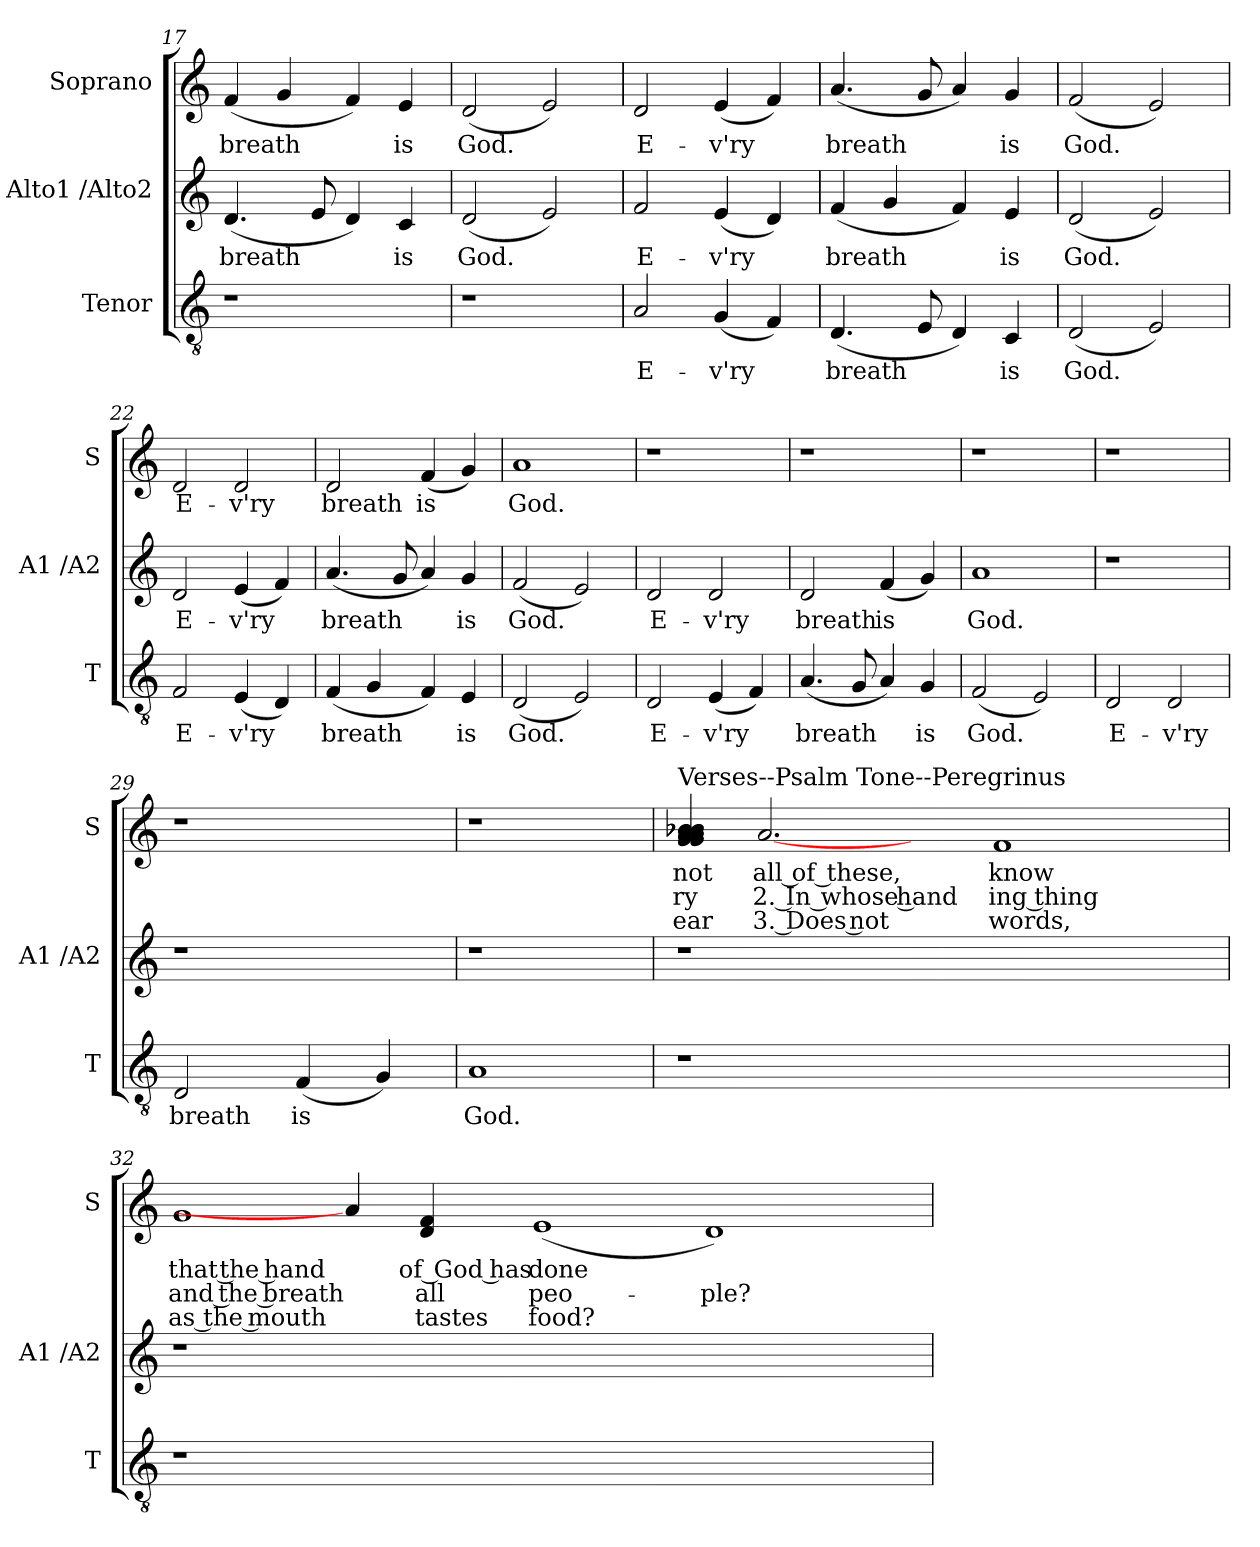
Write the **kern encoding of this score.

**kern	**text	**kern	**text	**kern	**text	**text	**text
*part3	*part3	*part2	*part2	*part1	*part1	*part1	*part1
*staff3	*staff3	*staff2	*staff2	*staff1	*staff1	*staff1	*staff1
*I"Tenor	*	*I"Alto1 /Alto2	*	*I"Soprano	*	*	*
*I'T	*	*I'A1 /A2	*	*I'S	*	*	*
*clefGv2	*	*clefG2	*	*clefG2	*	*	*
*k[]	*	*k[]	*	*k[]	*	*	*
*C:	*	*C:	*	*C:	*	*	*
=17	=17	=17	=17	=17	=17	=17	=17
!	!	!	!LO:LY:b	!	!LO:LY:b	!	!
1r	.	(4.d/	breath	(<4f/	breath	.	.
.	.	.	.	4g/	.	.	.
.	.	8e/	.	.	.	.	.
.	.	4d/)	.	4f/)	.	.	.
!	!	!	!LO:LY:b	!	!LO:LY:b	!	!
.	.	4c/	is	4e/	is	.	.
=18	=18	=18	=18	=18	=18	=18	=18
!	!	!	!LO:LY:b	!	!LO:LY:b	!	!
1r	.	(<2d/	God.	(<2d/	God.	.	.
.	.	2e/)	.	2e/)	.	.	.
!!LO:PB:g=z
=19	=19	=19	=19	=19	=19	=19	=19
!	!LO:LY:b	!	!LO:LY:b	!	!LO:LY:b	!	!
2A/	E-	2f/	E-	2d/	E-	.	.
!	!LO:LY:b	!	!LO:LY:b	!	!LO:LY:b	!	!
(<4G/	-v'ry	(<4e/	-v'ry	(<4e/	-v'ry	.	.
4F/)	.	4d/)	.	4f/)	.	.	.
=20	=20	=20	=20	=20	=20	=20	=20
!	!LO:LY:b	!	!LO:LY:b	!	!LO:LY:b	!	!
(<4.D/	breath	(<4f/	breath	(<4.a/	breath	.	.
.	.	4g/	.	.	.	.	.
8E/	.	.	.	8g/	.	.	.
4D/)	.	4f/)	.	4a/)	.	.	.
!	!LO:LY:b	!	!LO:LY:b	!	!LO:LY:b	!	!
4C/	is	4e/	is	4g/	is	.	.
=21	=21	=21	=21	=21	=21	=21	=21
!	!LO:LY:b	!	!LO:LY:b	!	!LO:LY:b	!	!
(<2D/	God.	(2d/	God.	(2f/	God.	.	.
2E/)	.	2e/)	.	2e/)	.	.	.
=22	=22	=22	=22	=22	=22	=22	=22
!	!LO:LY:b	!	!LO:LY:b	!	!LO:LY:b	!	!
2F/	E-	2d/	E-	2d/	E-	.	.
!	!LO:LY:b	!	!LO:LY:b	!	!LO:LY:b	!	!
(<4E/	-v'ry	(<4e/	-v'ry	2d/	-v'ry	.	.
4D/)	.	4f/)	.	.	.	.	.
=23	=23	=23	=23	=23	=23	=23	=23
!	!LO:LY:b	!	!LO:LY:b	!	!LO:LY:b	!	!
(<4F/	breath	(<4.a/	breath	2d/	breath	.	.
4G/	.	.	.	.	.	.	.
.	.	8g/	.	.	.	.	.
!	!	!	!	!	!LO:LY:b	!	!
4F/)	.	4a/)	.	(<4f/	is	.	.
!	!LO:LY:b	!	!LO:LY:b	!	!	!	!
4E/	is	4g/	is	4g/)	.	.	.
=24	=24	=24	=24	=24	=24	=24	=24
!	!LO:LY:b	!	!LO:LY:b	!	!LO:LY:b	!	!
(<2D/	God.	(2f/	God.	1a	God.	.	.
2E/)	.	2e/)	.	.	.	.	.
!!LO:LB:g=z
=25	=25	=25	=25	=25	=25	=25	=25
!	!LO:LY:b	!	!LO:LY:b	!	!	!	!
2D/	E-	2d/	E-	1r	.	.	.
!	!LO:LY:b	!	!LO:LY:b	!	!	!	!
(<4E/	-v'ry	2d/	-v'ry	.	.	.	.
4F/)	.	.	.	.	.	.	.
=26	=26	=26	=26	=26	=26	=26	=26
!	!LO:LY:b	!	!LO:LY:b	!	!	!	!
(<4.A/	breath	2d/	breath	1r	.	.	.
8G/	.	.	.	.	.	.	.
!	!	!	!LO:LY:b	!	!	!	!
4A/)	.	(<4f/	is	.	.	.	.
!	!LO:LY:b	!	!	!	!	!	!
4G/	is	4g/)	.	.	.	.	.
=27	=27	=27	=27	=27	=27	=27	=27
!	!LO:LY:b	!	!LO:LY:b	!	!	!	!
(<2F/	God.	1a	God.	1r	.	.	.
2E/)	.	.	.	.	.	.	.
=28	=28	=28	=28	=28	=28	=28	=28
!	!LO:LY:b	!	!	!	!	!	!
2D/	E-	1r	.	1r	.	.	.
!	!LO:LY:b	!	!	!	!	!	!
2D/	-v'ry	.	.	.	.	.	.
=29	=29	=29	=29	=29	=29	=29	=29
!	!LO:LY:b	!	!	!	!	!	!
2D/	breath	1r	.	1r	.	.	.
!	!LO:LY:b	!	!	!	!	!	!
(<4F/	is	.	.	.	.	.	.
4G/)	.	.	.	.	.	.	.
=30	=30	=30	=30	=30	=30	=30	=30
!	!LO:LY:b	!	!	!	!	!	!
1A	God.	1r	.	1r	.	.	.
!!LO:LB:g=z
=31!	=31!	=31!	=31!	=31!	=31!	=31!	=31!
!	!	!	!	!LO:TX:a:t=Verses--Psalm Tone--Peregrinus	!	!	!
!	!	!	!	!	!LO:LY:b	!LO:LY:b	!LO:LY:b
1r	.	1r	.	(4g/< 4g/< 4a/< 4a/< 4b-X/< 4b-X/<	not	-ry	ear
!	!	!	!	!	!LO:LY:b	!LO:LY:b	!LO:LY:b
.	.	.	.	[2.a	all of these,	-2. In whose hand	3. Does not
1ryy	.	1ryy	.	4ryy	.	.	.
!	!	!	!	!	!LO:LY:b	!LO:LY:b	!LO:LY:b
.	.	.	.	1f	know	ing thing	words,
4ryy	.	4ryy	.	.	.	.	.
!!LO:LB:g=z
=32	=32	=32	=32	=32	=32	=32	=32
!	!	!	!	!	!LO:LY:b:rj	!LO:LY:b:rj	!LO:LY:b:rj
1r	.	1r	.	1g	that the hand	and the breath	as the mouth
0ryy	.	0ryy	.	4a]	.	.	.
!	!	!	!	!	!LO:LY:b:rj	!LO:LY:b:rj	!LO:LY:b:rj
.	.	.	.	4d/ 4f/	of God has	all	tastes
!	!	!	!	!	!LO:LY:b	!LO:LY:b	!LO:LY:b
.	.	.	.	(<1e	done	peo-	food?
!	!	!	!	!	!	!LO:LY:b	!
.	.	.	.	1d)	.	-ple?	.
2ryy	.	2ryy	.	.	.	.	.
=	=	=	=	=	=	=	=
*-	*-	*-	*-	*-	*-	*-	*-
